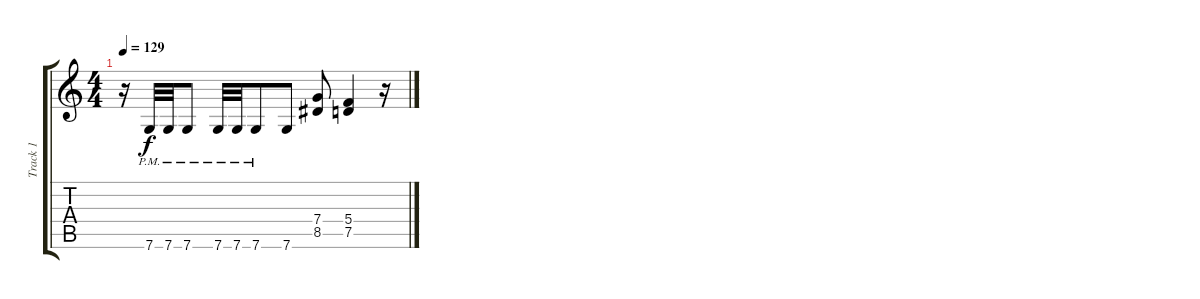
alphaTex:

\track ("Track 1" "Track 1") {instrument electricguitarclean}
\staff {score tabs}
\tuning (D4 A3 F3 C3 G2 C2) {hide}
\ts (4 4)
\tempo 129
\clef g2
\ks c
r.16{dy f} 7.6{pm}.32 7.6{pm}.32 7.6{pm}.8 7.6{pm}.32 7.6{pm}.32 7.6{pm}.8 7.6.8 (7.4 8.5).8 (5.4 7.5).4 r.16
